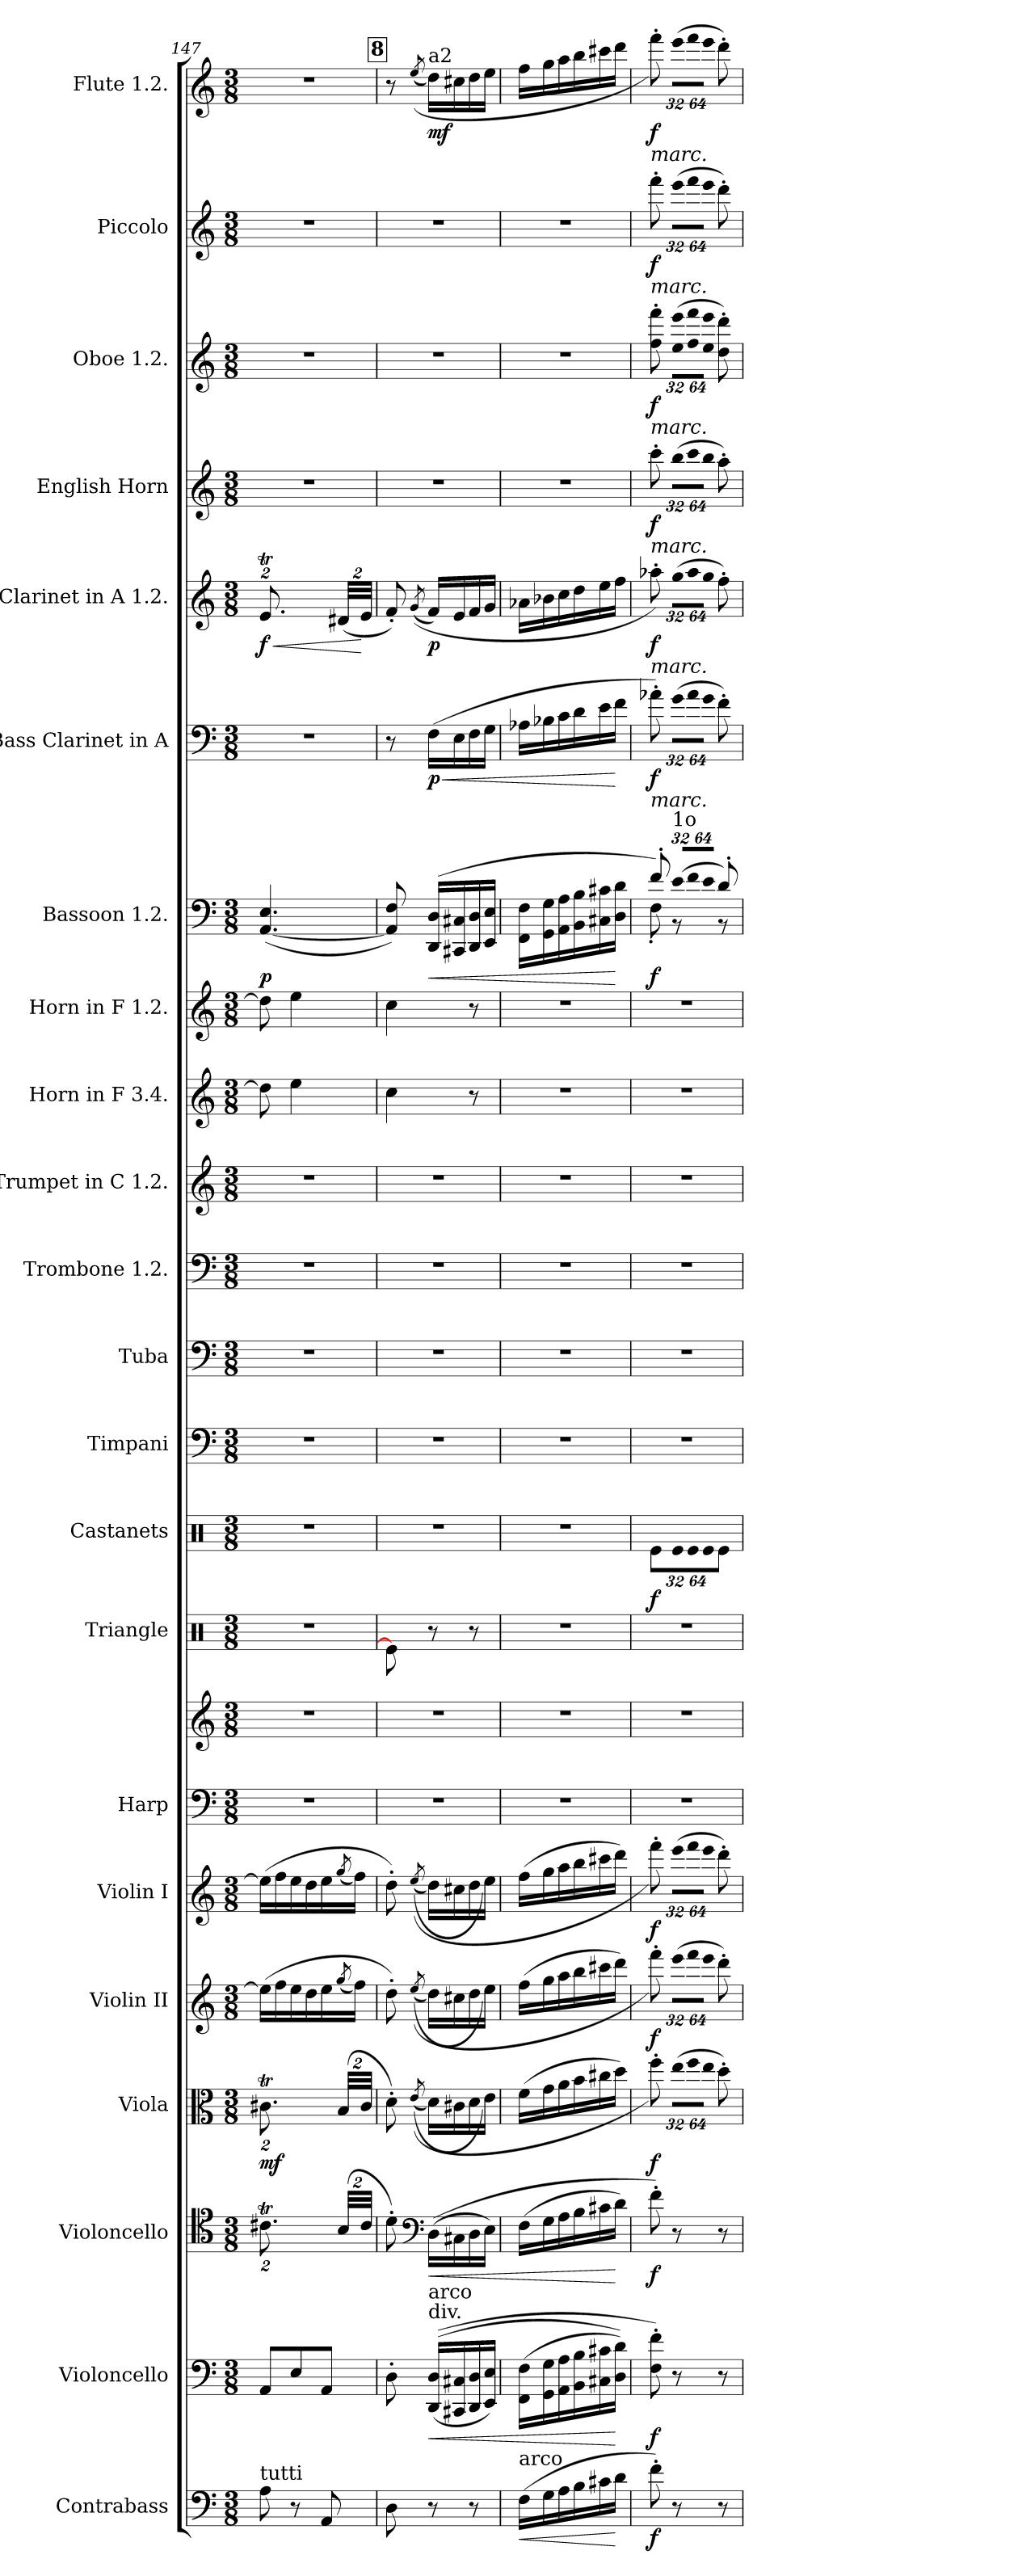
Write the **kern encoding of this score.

**kern	**dynam	**kern	**dynam	**kern	**dynam	**kern	**dynam	**kern	**dynam	**kern	**dynam	**kern	**kern	**kern	**kern	**dynam	**kern	**kern	**kern	**kern	**kern	**kern	**kern	**dynam	**kern	**dynam	**kern	**dynam	**kern	**dynam	**kern	**dynam	**kern	**dynam	**kern	**dynam
*part22	*part22	*part21	*part21	*part20	*part20	*part19	*part19	*part18	*part18	*part17	*part17	*part16	*part16	*part15	*part14	*part14	*part13	*part12	*part11	*part10	*part9	*part8	*part7	*part7	*part6	*part6	*part5	*part5	*part4	*part4	*part3	*part3	*part2	*part2	*part1	*part1
*staff23	*staff23	*staff22	*staff22	*staff21	*staff21	*staff20	*staff20	*staff19	*staff19	*staff18	*staff18	*staff17	*staff16	*staff15	*staff14	*staff14	*staff13	*staff12	*staff11	*staff10	*staff9	*staff8	*staff7	*staff7	*staff6	*staff6	*staff5	*staff5	*staff4	*staff4	*staff3	*staff3	*staff2	*staff2	*staff1	*staff1
*I"Contrabass	*	*I"Violoncello	*	*I"Violoncello	*	*I"Viola	*	*I"Violin II	*	*I"Violin I	*	*I"Harp	*	*I"Triangle	*I"Castanets	*	*I"Timpani	*I"Tuba	*I"Trombone 1.2.	*I"Trumpet in C 1.2.	*I"Horn in F 3.4.	*I"Horn in F 1.2.	*I"Bassoon 1.2.	*	*I"Bass Clarinet in A	*	*I"Clarinet in A 1.2.	*	*I"English Horn	*	*I"Oboe 1.2.	*	*I"Piccolo	*	*I"Flute 1.2.	*
*I'Cb.	*	*I'Vc.	*	*I'Vc.	*	*I'Vla.	*	*I'Vln. II	*	*I'Vln. I	*	*I'Hp.	*	*I'Tri.	*I'Cast.	*	*I'Timp.	*I'Tba.	*I'1.2. Tbn.	*	*I'3.4. Hn.	*I'1.2. Hn.	*I'1.2. Bsn.	*	*	*	*	*	*I'Eng. Hn.	*	*I'1.2. Ob.	*	*I'Picc.	*	*I'1.2. Fl.	*
*clefF4	*	*clefF4	*	*clefC4	*	*clefC3	*	*clefG2	*	*clefG2	*	*clefF4	*clefG2	*clefX	*clefX	*	*clefF4	*clefF4	*clefF4	*clefG2	*clefG2	*clefG2	*clefF4	*	*clefF4	*	*clefG2	*	*clefG2	*	*clefG2	*	*clefG2	*	*clefG2	*
*ITrd7c12	*	*	*	*	*	*	*	*	*	*	*	*	*	*	*	*	*	*	*	*	*ITrd4c7	*ITrd4c7	*	*	*ITrd2c3	*	*ITrd2c3	*	*ITrd4c7	*	*	*	*ITrd-7c-12	*	*	*
*k[]	*	*k[]	*	*k[]	*	*k[]	*	*k[]	*	*k[]	*	*k[]	*k[]	*k[]	*k[]	*	*k[]	*k[]	*k[]	*k[]	*k[b-]	*k[b-]	*k[]	*	*k[f#c#g#]	*	*k[f#c#g#]	*	*k[b-]	*	*k[]	*	*k[]	*	*k[]	*
*M3/8	*	*M3/8	*	*M3/8	*	*M3/8	*	*M3/8	*	*M3/8	*	*M3/8	*M3/8	*M3/8	*M3/8	*	*M3/8	*M3/8	*M3/8	*M3/8	*M3/8	*M3/8	*M3/8	*	*M3/8	*	*M3/8	*	*M3/8	*	*M3/8	*	*M3/8	*	*M3/8	*
*	*	*	*	*Xbrackettup	*	*Xbrackettup	*	*	*	*	*	*	*	*	*	*	*	*	*	*	*	*	*	*	*	*	*	*	*	*	*	*	*	*	*	*
=147	=147	=147	=147	=147	=147	=147	=147	=147	=147	=147	=147	=147	=147	=147	=147	=147	=147	=147	=147	=147	=147	=147	=147	=147	=147	=147	=147	=147	=147	=147	=147	=147	=147	=147	=147	=147
!	!	!	!	!	!	!	!	!	!	!	!	!LO:N:vis=1	!LO:N:vis=1	!LO:N:vis=1	!LO:N:vis=1	!	!LO:N:vis=1	!LO:N:vis=1	!LO:N:vis=1	!LO:N:vis=1	!	!	!	!	!LO:N:vis=1	!	!	!	!	!	!	!	!	!	!	!
*	*	*	*	*	*	*	*	*	*	*	*	*	*	*	*	*	*	*	*	*	*	*	*	*	*	*	*Xbrackettup	*	*	*	*	*	*	*	*	*
!LO:TX:a:t=tutti	!	!	!	!	!	!	!	!	!	!	!	!	!	!	!	!	!	!	!	!	!	!	!	!	!	!	!	!	!	!	!	!	!	!	!	!
!	!	!	!	!	!	!	!	!	!	!	!	!	!	!	!	!	!	!	!	!	!	!	!	!	!	!	!	!LO:HP:b	!LO:N:vis=1	!	!LO:N:vis=1	!	!LO:N:vis=1	!	!LO:N:vis=1	!
8AAi\	.	8AAi/L	.	16%3.c#Xti\	.	16%3.c#Xti\	mf	(16eei\LL]	.	(16eei\LL]	.	4.r	4.r	4.r	4.r	.	4.r	4.r	4.r	4.r	8gi\]	8gi\]	([<4.AAi/ 4.Ei	p	4.r	.	16%3.c#ti/	< f	4.r	.	4.r	.	4.r	.	4.r	.
.	.	.	.	.	.	.	.	16ffi\	.	16ffi\	.	.	.	.	.	.	.	.	.	.	.	.	.	.	.	.	.	.	.	.	.	.	.	.	.	.
8r	.	8Ei/	.	.	.	.	.	16eei\	.	16eei\	.	.	.	.	.	.	.	.	.	.	4ai\	4ai\	.	.	.	.	.	.	.	.	.	.	.	.	.	.
.	.	.	.	.	.	.	.	16ddi\	.	16ddi\	.	.	.	.	.	.	.	.	.	.	.	.	.	.	.	.	.	.	.	.	.	.	.	.	.	.
8AAAi/	.	8AAi/J	.	.	.	.	.	16eei\	.	16eei\	.	.	.	.	.	.	.	.	.	.	.	.	.	.	.	.	.	.	.	.	.	.	.	.	.	.
.	.	.	.	(64%3Bi/LL	.	(64%3Bi/LL	.	.	.	.	.	.	.	.	.	.	.	.	.	.	.	.	.	.	.	.	(64%3B#Xi/LL	.	.	.	.	.	.	.	.	.
.	.	.	.	.	.	.	.	(8qggi/	.	(8qggi/	.	.	.	.	.	.	.	.	.	.	.	.	.	.	.	.	.	.	.	.	.	.	.	.	.	.
.	.	.	.	.	.	.	.	16ffi\JJ)	.	16ffi\JJ)	.	.	.	.	.	.	.	.	.	.	.	.	.	.	.	.	.	.	.	.	.	.	.	.	.	.
.	.	.	.	64%3c#i/JJ	.	64%3c#i/JJ	.	.	.	.	.	.	.	.	.	.	.	.	.	.	.	.	.	.	.	.	64%3c#i/JJ	[	.	.	.	.	.	.	.	.
!!LO:REH:place=s1:color=#000000:enc=box:fs=9.5337:t=8
=148	=148	=148	=148	=148	=148	=148	=148	=148	=148	=148	=148	=148	=148	=148	=148	=148	=148	=148	=148	=148	=148	=148	=148	=148	=148	=148	=148	=148	=148	=148	=148	=148	=148	=148	=148	=148
!	!	!	!	!	!	!	!	!	!	!	!	!LO:N:vis=1	!LO:N:vis=1	!	!LO:N:vis=1	!	!LO:N:vis=1	!LO:N:vis=1	!LO:N:vis=1	!LO:N:vis=1	!	!	!	!	!	!	!	!	!LO:N:vis=1	!	!LO:N:vis=1	!	!LO:N:vis=1	!	!	!
8DDi\	.	8D'i\	.	8d'i\)	.	8d'i\)	.	8dd'i\)	.	8dd'i\)	.	4.r	4.r	8Rei\]	4.r	.	4.r	4.r	4.r	4.r	4fi\	4fi\	8AAi/] 8Fi)	.	8r	.	8d'i/)	.	4.r	.	4.r	.	4.r	.	8r	.
*	*	*	*	*clefF4	*	*	*	*	*	*	*	*	*	*	*	*	*	*	*	*	*	*	*	*	*	*	*	*	*	*	*	*	*	*	*	*
.	.	.	.	.	.	(((8qei/	.	(((8qeei/	.	(((8qeei/	.	.	.	.	.	.	.	.	.	.	.	.	.	.	.	.	((8qei/	.	.	.	.	.	.	.	((8qeei/	.
!	!	!	!	!	!	!	!	!	!	!	!	!	!	!	!	!	!	!	!	!	!	!	!	!	!	!	!	!	!	!	!	!	!	!	!LO:TX:a:t=a2	!
!	!	!LO:TX:a:t=div.	!	!	!	!	!	!	!	!	!	!	!	!	!	!	!	!	!	!	!	!	!	!	!	!	!	!	!	!	!	!	!	!	!	!
!	!	!LO:TX:t=arco	!	!	!	!	!	!	!	!	!	!	!	!	!	!	!	!	!	!	!	!	!	!	!	!	!	!	!	!	!	!	!	!	!	!
!	!	!	!LO:HP:b	!	!LO:HP:b	!	!	!	!	!	!	!	!	!	!	!	!	!	!	!	!	!	!	!LO:HP:b	!	!LO:HP:b	!	!	!	!	!	!	!	!	!	!
8r	.	(((16DDi/ 16DiLL	<	((16Di\LL	<	16di\LL)	.	16ddi\LL)	.	16ddi\LL)	.	.	.	8r	.	.	.	.	.	.	.	.	(16DDi/ 16DiLL	<	(16Di\LL	< p	16di/LL)	p	.	.	.	.	.	.	16ddi\LL)	mf
.	.	16CC#Xi/ 16C#Xi	.	16C#Xi\	.	16c#Xi\	.	16cc#Xi\	.	16cc#Xi\	.	.	.	.	.	.	.	.	.	.	.	.	16CC#Xi/ 16C#Xi	.	16C#i\	.	16c#i/	.	.	.	.	.	.	.	16cc#Xi\	.
8r	.	16DDi/ 16Di	.	16Di\	.	16di\	.	16ddi\	.	16ddi\	.	.	.	8r	.	.	.	.	.	.	8r	8r	16DDi/ 16Di	.	16Di\	.	16di/	.	.	.	.	.	.	.	16ddi\	.
.	.	16EEi/ 16EiJJ)	.	16Ei\JJ)	.	16ei\JJ)	.	16eei\JJ)	.	16eei\JJ)	.	.	.	.	.	.	.	.	.	.	.	.	16EEi/ 16EiJJ	.	16Ei\JJ	.	16ei/JJ	.	.	.	.	.	.	.	16eei\JJ	.
=149	=149	=149	=149	=149	=149	=149	=149	=149	=149	=149	=149	=149	=149	=149	=149	=149	=149	=149	=149	=149	=149	=149	=149	=149	=149	=149	=149	=149	=149	=149	=149	=149	=149	=149	=149	=149
!LO:TX:a:t=arco	!	!	!	!	!	!	!	!	!	!	!	!	!	!	!	!	!	!	!	!	!	!	!	!	!	!	!	!	!	!	!	!	!	!	!	!
!	!LO:HP:b	!	!	!	!	!	!	!	!	!	!	!LO:N:vis=1	!LO:N:vis=1	!LO:N:vis=1	!LO:N:vis=1	!	!LO:N:vis=1	!LO:N:vis=1	!LO:N:vis=1	!LO:N:vis=1	!LO:N:vis=1	!LO:N:vis=1	!	!	!	!	!	!	!LO:N:vis=1	!	!LO:N:vis=1	!	!LO:N:vis=1	!	!	!
(16FFi\LL	<	(16FFi\ 16FiLL	.	(16Fi\LL	.	(16fi\LL	.	(16ffi\LL	.	(16ffi\LL	.	4.r	4.r	4.r	4.r	.	4.r	4.r	4.r	4.r	4.r	4.r	16FFi\ 16FiLL	.	16Fni\LL	.	16fni\LL	.	4.r	.	4.r	.	4.r	.	16ffi\LL	.
16GGi\	.	16GGi\ 16Gi	.	16Gi\	.	16gi\	.	16ggi\	.	16ggi\	.	.	.	.	.	.	.	.	.	.	.	.	16GGi\ 16Gi	.	16Gni\	.	16gni\	.	.	.	.	.	.	.	16ggi\	.
16AAi\	.	16AAi\ 16Ai	.	16Ai\	.	16ai\	.	16aai\	.	16aai\	.	.	.	.	.	.	.	.	.	.	.	.	16AAi\ 16Ai	.	16Ai\	.	16ai\	.	.	.	.	.	.	.	16aai\	.
16BBi\	.	16BBi\ 16Bi	.	16Bi\	.	16bi\	.	16bbi\	.	16bbi\	.	.	.	.	.	.	.	.	.	.	.	.	16BBi\ 16Bi	.	16Bi\	.	16bi\	.	.	.	.	.	.	.	16bbi\	.
16C#Xi\	.	16C#Xi\ 16c#Xi	.	16c#Xi\	.	16cc#Xi\	.	16ccc#Xi\	.	16ccc#Xi\	.	.	.	.	.	.	.	.	.	.	.	.	16C#Xi\ 16c#Xi	.	16c#i\	.	16cc#i\	.	.	.	.	.	.	.	16ccc#Xi\	.
16Di\JJ	[	16Di\ 16diJJ))	[	16di\JJ)	[	16ddi\JJ)	.	16dddi\JJ)	.	16dddi\JJ)	.	.	.	.	.	.	.	.	.	.	.	.	16Di\ 16diJJ	[	16di\JJ	[	16ddi\JJ	.	.	.	.	.	.	.	16dddi\JJ	.
=150	=150	=150	=150	=150	=150	=150	=150	=150	=150	=150	=150	=150	=150	=150	=150	=150	=150	=150	=150	=150	=150	=150	=150	=150	=150	=150	=150	=150	=150	=150	=150	=150	=150	=150	=150	=150
!	!	!	!	!	!	!	!	!	!	!	!	!	!	!	!	!	!	!	!	!	!	!	!	!	!	!	!	!	!	!	!	!	!	!	!LO:TX:b:i:t=marc.	!
!	!	!	!	!	!	!	!	!	!	!	!	!	!	!	!	!	!	!	!	!	!	!	!	!	!	!	!	!	!	!	!	!	!LO:TX:b:i:t=marc.	!	!	!
!	!	!	!	!	!	!	!	!	!	!	!	!	!	!	!	!	!	!	!	!	!	!	!	!	!	!	!	!	!	!	!LO:TX:b:i:t=marc.	!	!	!	!	!
!	!	!	!	!	!	!	!	!	!	!	!	!	!	!	!	!	!	!	!	!	!	!	!	!	!	!	!	!	!LO:TX:b:i:t=marc.	!	!	!	!	!	!	!
!	!	!	!	!	!	!	!	!	!	!	!	!	!	!	!	!	!	!	!	!	!	!	!	!	!	!	!LO:TX:b:i:t=marc.	!	!	!	!	!	!	!	!	!
!	!	!	!	!	!	!	!	!	!	!	!	!	!	!	!	!	!	!	!	!	!	!	!	!	!LO:TX:b:i:t=marc.	!	!	!	!	!	!	!	!	!	!	!
!	!	!	!	!	!	!	!	!	!	!	!	!	!	!	!	!	!	!	!	!	!	!	!LO:TX:b:i:t=marc.	!	!	!	!	!	!	!	!	!	!	!	!	!
!	!	!	!	!	!	!	!	!	!	!	!	!LO:N:vis=1	!LO:N:vis=1	!LO:N:vis=1	!	!	!LO:N:vis=1	!LO:N:vis=1	!LO:N:vis=1	!LO:N:vis=1	!LO:N:vis=1	!LO:N:vis=1	!	!	!	!	!	!	!	!	!	!	!	!	!	!
*	*	*	*	*	*	*	*	*	*	*	*	*	*	*	*	*	*	*	*	*	*	*	*^	*	*	*	*	*	*	*	*	*	*	*	*	*
8F'i\)	f	8Fi\' 8fi')	f	8f'i\)	f	8ff'i\)	f	8fff'i\)	f	8fff'i\)	f	4.r	4.r	4.r	8Rei\L	f	4.r	4.r	4.r	4.r	4.r	4.r	8f'i/)	8F'i\	f	8fn'i\)	f	8ffn'i\)	f	8ff'i\	f	8ffi\' 8fffi'	f	8ffff'i\	f	8fff'i\)	f
!	!	!	!	!	!	!LO:N:vis=16	!	!	!	!	!	!	!	!	!	!	!	!	!	!	!	!	!	!	!	!	!	!	!	!	!	!	!	!	!	!	!
*	*	*	*	*	*	*	*	*Xbrackettup	*	*	*	*	*	*	*	*	*	*	*	*	*	*	*	*	*	*	*	*	*	*	*	*	*	*	*	*	*
!	!	!	!	!	!	!	!	!LO:N:vis=16	!	!	!	!	!	!	!	!	!	!	!	!	!	!	!	!	!	!	!	!	!	!	!	!	!	!	!	!	!
*	*	*	*	*	*	*	*	*	*	*Xbrackettup	*	*	*	*	*	*	*	*	*	*	*	*	*	*	*	*	*	*	*	*	*	*	*	*	*	*	*
!	!	!	!	!	!	!	!	!	!	!LO:N:vis=16	!	!	!	!	!	!	!	!	!	!	!	!	!	!	!	!	!	!	!	!	!	!	!	!	!	!	!
*	*	*	*	*	*	*	*	*	*	*	*	*	*	*	*Xbrackettup	*	*	*	*	*	*	*	*	*	*	*	*	*	*	*	*	*	*	*	*	*	*
!	!	!	!	!	!	!	!	!	!	!	!	!	!	!	!LO:N:vis=16	!	!	!	!	!	!	!	!	!	!	!	!	!	!	!	!	!	!	!	!	!	!
*	*	*	*	*	*	*	*	*	*	*	*	*	*	*	*	*	*	*	*	*	*	*	*Xbrackettup	*	*	*	*	*	*	*	*	*	*	*	*	*	*
!	!	!	!	!	!	!	!	!	!	!	!	!	!	!	!	!	!	!	!	!	!	!	!LO:N:vis=16	!	!	!	!	!	!	!	!	!	!	!	!	!	!
*	*	*	*	*	*	*	*	*	*	*	*	*	*	*	*	*	*	*	*	*	*	*	*	*	*	*Xbrackettup	*	*	*	*	*	*	*	*	*	*	*
!	!	!	!	!	!	!	!	!	!	!	!	!	!	!	!	!	!	!	!	!	!	!	!	!	!	!LO:N:vis=16	!	!LO:N:vis=16	!	!	!	!	!	!	!	!	!
*	*	*	*	*	*	*	*	*	*	*	*	*	*	*	*	*	*	*	*	*	*	*	*	*	*	*	*	*	*	*Xbrackettup	*	*	*	*	*	*	*
!	!	!	!	!	!	!	!	!	!	!	!	!	!	!	!	!	!	!	!	!	!	!	!	!	!	!	!	!	!	!LO:N:vis=16	!	!	!	!	!	!	!
*	*	*	*	*	*	*	*	*	*	*	*	*	*	*	*	*	*	*	*	*	*	*	*	*	*	*	*	*	*	*	*	*Xbrackettup	*	*	*	*	*
!	!	!	!	!	!	!	!	!	!	!	!	!	!	!	!	!	!	!	!	!	!	!	!	!	!	!	!	!	!	!	!	!LO:N:vis=16	!	!	!	!	!
*	*	*	*	*	*	*	*	*	*	*	*	*	*	*	*	*	*	*	*	*	*	*	*	*	*	*	*	*	*	*	*	*	*	*Xbrackettup	*	*	*
!	!	!	!	!	!	!	!	!	!	!	!	!	!	!	!	!	!	!	!	!	!	!	!	!	!	!	!	!	!	!	!	!	!	!LO:N:vis=16	!	!	!
*	*	*	*	*	*	*	*	*	*	*	*	*	*	*	*	*	*	*	*	*	*	*	*	*	*	*	*	*	*	*	*	*	*	*	*	*Xbrackettup	*
!	!	!	!	!	!	!	!	!	!	!	!	!	!	!	!	!	!	!	!	!	!	!	!LO:TX:a:t=1o	!	!	!	!	!	!	!	!	!	!	!	!	!	!
!	!	!	!	!	!	!	!	!	!	!	!	!	!	!	!	!	!	!	!	!	!	!	!	!	!	!	!	!	!	!	!	!	!	!	!	!LO:N:vis=16	!
8r	.	8r	.	8r	.	(512%21eei\LL	.	(512%21eeei\LL	.	(512%21eeei\LL	.	.	.	.	512%21Rei\L	.	.	.	.	.	.	.	(512%21ei/LL	8r	.	(512%21ei\LL	.	(512%21eei\LL	.	(512%21eei\LL	.	(512%21eei\ 512%21eeeiLL	.	(512%21eeeei\LL	.	(512%21eeei\LL	.
!	!	!	!	!	!	!LO:N:vis=16	!	!LO:N:vis=16	!	!LO:N:vis=16	!	!	!	!	!LO:N:vis=16	!	!	!	!	!	!	!	!LO:N:vis=16	!	!	!LO:N:vis=16	!	!LO:N:vis=16	!	!LO:N:vis=16	!	!LO:N:vis=16	!	!LO:N:vis=16	!	!LO:N:vis=16	!
.	.	.	.	.	.	1024%43ffi\	.	1024%43fffi\	.	1024%43fffi\	.	.	.	.	1024%43Rei\	.	.	.	.	.	.	.	1024%43fi/	.	.	1024%43fi\	.	1024%43ffi\	.	1024%43ffi\	.	1024%43ffi\ 1024%43fffi	.	1024%43ffffi\	.	1024%43fffi\	.
!	!	!	!	!	!	!LO:N:vis=16	!	!LO:N:vis=16	!	!LO:N:vis=16	!	!	!	!	!LO:N:vis=16	!	!	!	!	!	!	!	!LO:N:vis=16	!	!	!LO:N:vis=16	!	!LO:N:vis=16	!	!LO:N:vis=16	!	!LO:N:vis=16	!	!LO:N:vis=16	!	!LO:N:vis=16	!
.	.	.	.	.	.	1024%43eei\JJ	.	1024%43eeei\JJ	.	1024%43eeei\JJ	.	.	.	.	1024%43Rei\J	.	.	.	.	.	.	.	1024%43ei/JJ	.	.	1024%43ei\JJ	.	1024%43eei\JJ	.	1024%43eei\JJ	.	1024%43eei\ 1024%43eeeiJJ	.	1024%43eeeei\JJ	.	1024%43eeei\JJ	.
8r	.	8r	.	8r	.	8dd'i\)	.	8ddd'i\)	.	8ddd'i\)	.	.	.	.	8Rei\J	.	.	.	.	.	.	.	8d'i/)	8r	.	8d'i\)	.	8dd'i\)	.	8dd'i\)	.	8ddi\' 8dddi')	.	8dddd'i\)	.	8ddd'i\)	.
*	*	*	*	*	*	*	*	*	*	*	*	*	*	*	*	*	*	*	*	*	*	*	*v	*v	*	*	*	*	*	*	*	*	*	*	*	*	*
=	=	=	=	=	=	=	=	=	=	=	=	=	=	=	=	=	=	=	=	=	=	=	=	=	=	=	=	=	=	=	=	=	=	=	=	=
*-	*-	*-	*-	*-	*-	*-	*-	*-	*-	*-	*-	*-	*-	*-	*-	*-	*-	*-	*-	*-	*-	*-	*-	*-	*-	*-	*-	*-	*-	*-	*-	*-	*-	*-	*-	*-
